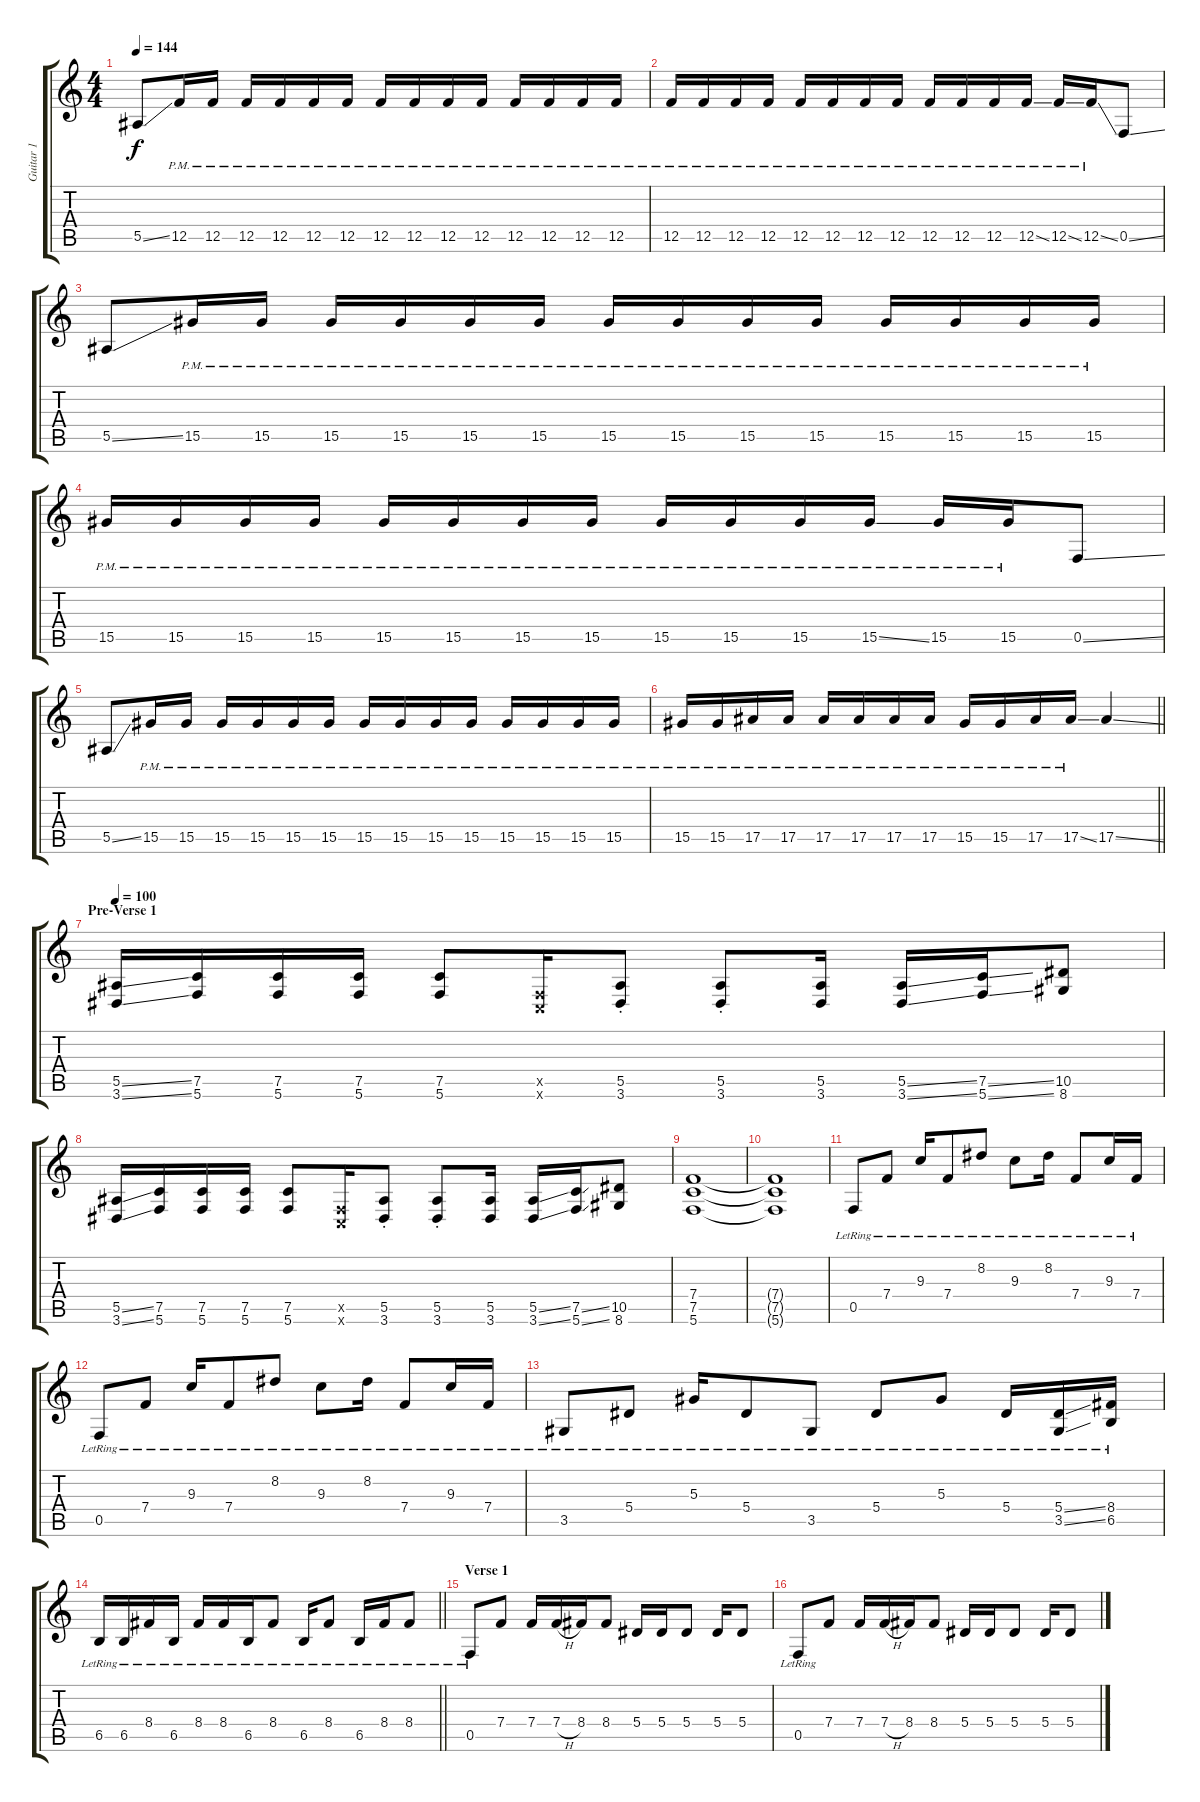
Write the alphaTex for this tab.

\track ("Guitar 1" "Guitar 1") {instrument overdrivenguitar}
\staff {score tabs}
\tuning (C4 G3 Eb3 Bb2 F2 C2) {hide}
\ts (4 4)
\tempo 144
\clef g2
\ks c
5.5{ss}.8{dy f} 12.5{pm}.16 12.5{pm}.16 12.5{pm}.16 12.5{pm}.16 12.5{pm}.16 12.5{pm}.16 12.5{pm}.16 12.5{pm}.16 12.5{pm}.16 12.5{pm}.16 12.5{pm}.16 12.5{pm}.16 12.5{pm}.16 12.5{pm}.16 |
12.5{pm}.16 12.5{pm}.16 12.5{pm}.16 12.5{pm}.16 12.5{pm}.16 12.5{pm}.16 12.5{pm}.16 12.5{pm}.16 12.5{pm}.16 12.5{pm}.16 12.5{pm}.16 12.5{ss pm}.16 12.5{ss pm}.16 12.5{ss pm}.16 0.5{ss}.8 |
5.5{ss}.8 15.5{pm}.16 15.5{pm}.16 15.5{pm}.16 15.5{pm}.16 15.5{pm}.16 15.5{pm}.16 15.5{pm}.16 15.5{pm}.16 15.5{pm}.16 15.5{pm}.16 15.5{pm}.16 15.5{pm}.16 15.5{pm}.16 15.5{pm}.16 |
15.5{pm}.16 15.5{pm}.16 15.5{pm}.16 15.5{pm}.16 15.5{pm}.16 15.5{pm}.16 15.5{pm}.16 15.5{pm}.16 15.5{pm}.16 15.5{pm}.16 15.5{pm}.16 15.5{ss pm}.16 15.5{pm}.16 15.5{pm}.16 0.5{ss}.8 |
5.5{ss}.8 15.5{pm}.16 15.5{pm}.16 15.5{pm}.16 15.5{pm}.16 15.5{pm}.16 15.5{pm}.16 15.5{pm}.16 15.5{pm}.16 15.5{pm}.16 15.5{pm}.16 15.5{pm}.16 15.5{pm}.16 15.5{pm}.16 15.5{pm}.16 |
\barLineRight lightlight
15.5{pm}.16 15.5{pm}.16 17.5{pm}.16 17.5{pm}.16 17.5{pm}.16 17.5{pm}.16 17.5{pm}.16 17.5{pm}.16 15.5{pm}.16 15.5{pm}.16 17.5{pm}.16 17.5{ss pm}.16 17.5{ss}.4 |
\section ("" "Pre-Verse 1")
\tempo 100
(5.5{ss} 3.6{ss}).16 (7.5 5.6).16 (7.5 5.6).16 (7.5 5.6).16 (7.5 5.6).8 (0.5{x} 0.6{x}).16 (5.5{st} 3.6{st}).8 (5.5{st} 3.6{st}).8 (5.5 3.6).16 (5.5{ss} 3.6{ss}).16 (7.5{ss} 5.6{ss}).16 (10.5 8.6).8 |
(5.5{ss} 3.6{ss}).16 (7.5 5.6).16 (7.5 5.6).16 (7.5 5.6).16 (7.5 5.6).8 (0.5{x} 0.6{x}).16 (5.5{st} 3.6{st}).8 (5.5{st} 3.6{st}).8 (5.5 3.6).16 (5.5{ss} 3.6{ss}).16 (7.5{ss} 5.6{ss}).16 (10.5 8.6).8 |
(7.4 7.5 5.6).1 |
(7.4{t} 7.5{t} 5.6{t}).1 |
0.5{lr}.8 7.4{lr}.8 9.3{lr}.16 7.4{lr}.8 8.2{lr}.8 9.3{lr}.8 8.2{lr}.16 7.4{lr}.8 9.3{lr}.16 7.4{lr}.16 |
0.5{lr}.8 7.4{lr}.8 9.3{lr}.16 7.4{lr}.8 8.2{lr}.8 9.3{lr}.8 8.2{lr}.16 7.4{lr}.8 9.3{lr}.16 7.4{lr}.16 |
3.5{lr}.8 5.4{lr}.8 5.3{lr}.16 5.4{lr}.8 3.5{lr}.8 5.4{lr}.8 5.3{lr}.8 5.4{lr}.16 (5.4{ss lr} 3.5{ss lr}).16 (8.4{lr} 6.5{lr}).16 |
\barLineRight lightlight
6.5{lr}.16 6.5{lr}.16 8.4{lr}.16 6.5{lr}.16 8.4{lr}.16 8.4{lr}.16 6.5{lr}.16 8.4{lr}.8 6.5{lr}.16 8.4{lr}.8 6.5{lr}.16 8.4{lr}.16 8.4{lr}.8 |
\section ("" "Verse 1")
0.5{lr}.8 7.4.8 7.4.16 7.4{h}.16 8.4.16 8.4.8 5.4.16 5.4.16 5.4.8 5.4.16 5.4.8 |
0.5{lr}.8 7.4.8 7.4.16 7.4{h}.16 8.4.16 8.4.8 5.4.16 5.4.16 5.4.8 5.4.16 5.4.8
